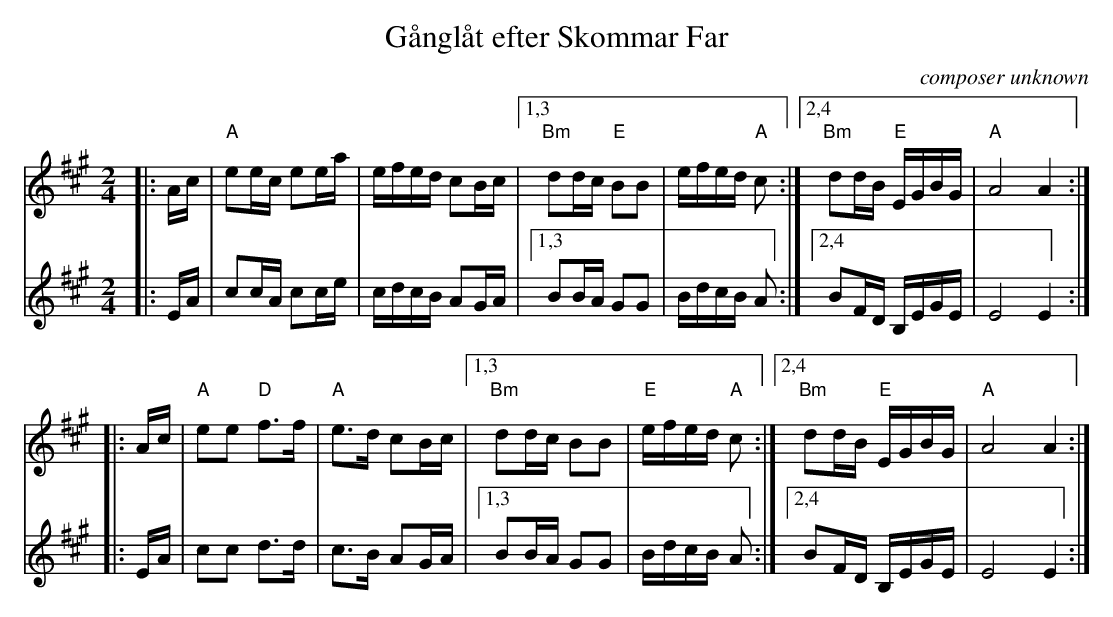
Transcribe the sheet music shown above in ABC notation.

X:1
T: G\aangl\aat efter Skommar Far
C: composer unknown
M: 2/4
L: 1/16
K: A
V: 1 staves=2
|: Ac |\
"A"e2ec e2ea | efed c2Bc |\
[1,3 "Bm"d2dc "E"B2B2 | efed "A"c2 :|\
[2,4 "Bm"d2dB "E"EGBG | "A"A8 A4 :|
|: Ac |\
"A"e2e2 "D"f3f | "A"e3d c2Bc |\
[1,3 "Bm"d2dc B2B2 | "E"efed "A"c2 :|\
[2,4 "Bm"d2dB "E"EGBG | "A"A8 A4 :|
V: 2
|: EA |\
c2cA c2ce | cdcB A2GA |\
[1,3 B2BA G2G2 | BdcB A2 :|\
[2,4 B2FD B,EGE | E8 E4 :|
|: EA |\
c2c2 d3d | c3B A2GA |\
[1,3 B2BA G2G2 | BdcB A2 :|\
[2,4 B2FD B,EGE | E8 E4 :|
